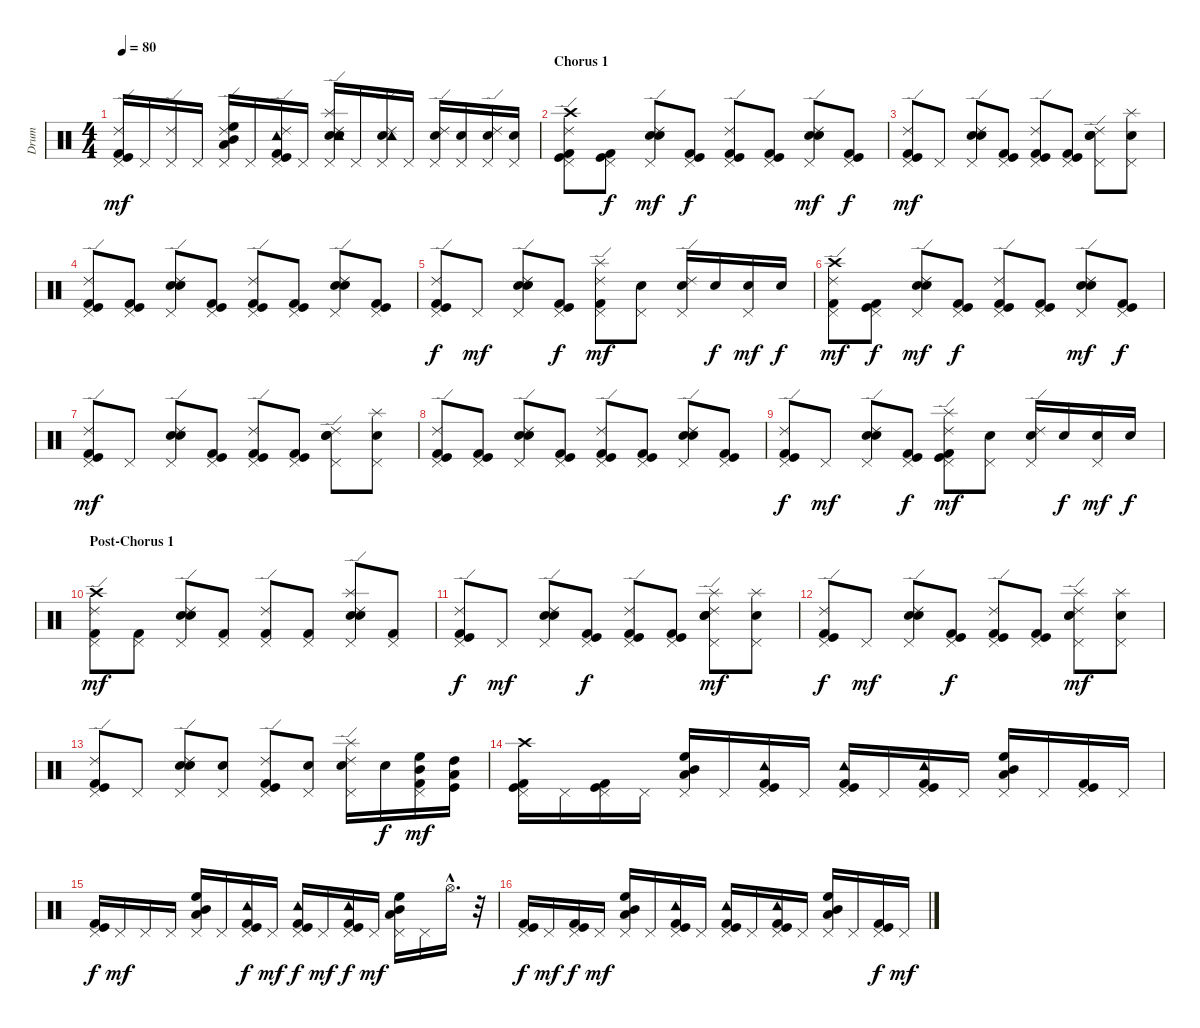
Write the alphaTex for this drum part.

\track ("Drum" "Drum") {instrument percussion}
\staff {score}
\articulation defaults
\ts (4 4)
\tempo 80
\clef neutral
\ks c
("Pedal Hi-Hat (hit)" "Ride (edge) 2" "Kick (hit)" "Kick (hit) 2").16{dy mf} "Pedal Hi-Hat (hit)".16 ("Pedal Hi-Hat (hit)" "Ride (edge) 2").16 "Pedal Hi-Hat (hit)".16 ("Pedal Hi-Hat (hit)" "Ride (edge) 2" "High Floor Tom (hit)" "Mid Tom (hit)" "Low Tom (hit)").16 "Pedal Hi-Hat (hit)".16 ("Pedal Hi-Hat (hit)" "Ride (edge) 2" "Tambourine (hit)" "Kick (hit)" "Kick (hit) 2").16 "Pedal Hi-Hat (hit)".16 ("Pedal Hi-Hat (hit)" "Ride (edge) 2" "Snare (hit) 2" "Splash (hit)" "Tambourine (hit)" "Electric Snare (hit)").16 "Pedal Hi-Hat (hit)".16 ("Pedal Hi-Hat (hit)" "Ride (edge) 2" "Snare (hit) 2" "Tambourine (hit)").16 "Pedal Hi-Hat (hit)".16 ("Pedal Hi-Hat (hit)" "Ride (edge) 2" "Snare (hit) 2").16 ("Pedal Hi-Hat (hit)" "Snare (hit) 2").16 ("Pedal Hi-Hat (hit)" "Ride (edge) 2" "Snare (hit) 2").16 ("Pedal Hi-Hat (hit)" "Snare (hit) 2").16 |
\section ("" "Chorus 1")
("Pedal Hi-Hat (hit)" "Ride (edge) 2" "Crash high (hit)" "Kick (hit)" "Kick (hit) 2").8 ("Pedal Hi-Hat (hit)" "Kick (hit)" "Kick (hit) 2").8{dy f} ("Pedal Hi-Hat (hit)" "Ride (edge) 2" "Snare (hit) 2" "Electric Snare (hit)").8{dy mf} ("Pedal Hi-Hat (hit)" "Kick (hit)" "Kick (hit) 2").8{dy f} ("Pedal Hi-Hat (hit)" "Ride (edge) 2" "Kick (hit)" "Kick (hit) 2").8 ("Pedal Hi-Hat (hit)" "Kick (hit)" "Kick (hit) 2").8 ("Pedal Hi-Hat (hit)" "Ride (edge) 2" "Snare (hit) 2" "Electric Snare (hit)").8{dy mf} ("Pedal Hi-Hat (hit)" "Kick (hit)" "Kick (hit) 2").8{dy f} |
("Pedal Hi-Hat (hit)" "Ride (edge) 2" "Kick (hit)" "Kick (hit) 2").8{dy mf} "Pedal Hi-Hat (hit)".8 ("Pedal Hi-Hat (hit)" "Ride (edge) 2" "Snare (hit) 2" "Electric Snare (hit)").8 ("Pedal Hi-Hat (hit)" "Kick (hit)" "Kick (hit) 2").8 ("Pedal Hi-Hat (hit)" "Ride (edge) 2" "Kick (hit)" "Kick (hit) 2").8 ("Pedal Hi-Hat (hit)" "Kick (hit)" "Kick (hit) 2").8 ("Pedal Hi-Hat (hit)" "Ride (edge) 2" "Snare (hit) 2" "Electric Snare (hit)").8 ("Pedal Hi-Hat (hit)" "Splash (hit)" "Snare (hit) 2").8 |
("Pedal Hi-Hat (hit)" "Ride (edge) 2" "Kick (hit)" "Kick (hit) 2").8 ("Pedal Hi-Hat (hit)" "Kick (hit)" "Kick (hit) 2").8 ("Pedal Hi-Hat (hit)" "Ride (edge) 2" "Snare (hit) 2" "Electric Snare (hit)").8 ("Pedal Hi-Hat (hit)" "Kick (hit)" "Kick (hit) 2").8 ("Pedal Hi-Hat (hit)" "Ride (edge) 2" "Kick (hit)" "Kick (hit) 2").8 ("Pedal Hi-Hat (hit)" "Kick (hit)" "Kick (hit) 2").8 ("Pedal Hi-Hat (hit)" "Ride (edge) 2" "Snare (hit) 2" "Electric Snare (hit)").8 ("Pedal Hi-Hat (hit)" "Kick (hit)" "Kick (hit) 2").8 |
("Pedal Hi-Hat (hit)" "Ride (edge) 2" "Kick (hit)" "Kick (hit) 2").8{dy f} "Pedal Hi-Hat (hit)".8{dy mf} ("Pedal Hi-Hat (hit)" "Ride (edge) 2" "Snare (hit) 2" "Electric Snare (hit)").8 ("Pedal Hi-Hat (hit)" "Kick (hit)" "Kick (hit) 2").8{dy f} ("Pedal Hi-Hat (hit)" "Ride (edge) 2" "Splash (hit)" "Kick (hit) 2").8{dy mf} ("Pedal Hi-Hat (hit)" "Snare (hit) 2").8 ("Pedal Hi-Hat (hit)" "Ride (edge) 2" "Snare (hit) 2").16 "Snare (hit) 2".16{dy f} ("Pedal Hi-Hat (hit)" "Snare (hit) 2").16{dy mf} "Snare (hit) 2".16{dy f} |
("Pedal Hi-Hat (hit)" "Ride (edge) 2" "Crash high (hit)" "Kick (hit) 2").8{dy mf} ("Pedal Hi-Hat (hit)" "Kick (hit)" "Kick (hit) 2").8{dy f} ("Pedal Hi-Hat (hit)" "Ride (edge) 2" "Snare (hit) 2" "Electric Snare (hit)").8{dy mf} ("Pedal Hi-Hat (hit)" "Kick (hit)" "Kick (hit) 2").8{dy f} ("Pedal Hi-Hat (hit)" "Ride (edge) 2" "Kick (hit)" "Kick (hit) 2").8 ("Pedal Hi-Hat (hit)" "Kick (hit)" "Kick (hit) 2").8 ("Pedal Hi-Hat (hit)" "Ride (edge) 2" "Snare (hit) 2" "Electric Snare (hit)").8{dy mf} ("Pedal Hi-Hat (hit)" "Kick (hit)" "Kick (hit) 2").8{dy f} |
("Pedal Hi-Hat (hit)" "Ride (edge) 2" "Kick (hit)" "Kick (hit) 2").8{dy mf} "Pedal Hi-Hat (hit)".8 ("Pedal Hi-Hat (hit)" "Ride (edge) 2" "Snare (hit) 2" "Electric Snare (hit)").8 ("Pedal Hi-Hat (hit)" "Kick (hit)" "Kick (hit) 2").8 ("Pedal Hi-Hat (hit)" "Ride (edge) 2" "Kick (hit)" "Kick (hit) 2").8 ("Pedal Hi-Hat (hit)" "Kick (hit)" "Kick (hit) 2").8 ("Pedal Hi-Hat (hit)" "Ride (edge) 2" "Snare (hit) 2" "Electric Snare (hit)").8 ("Pedal Hi-Hat (hit)" "Splash (hit)" "Snare (hit) 2").8 |
("Pedal Hi-Hat (hit)" "Ride (edge) 2" "Kick (hit)" "Kick (hit) 2").8 ("Pedal Hi-Hat (hit)" "Kick (hit)" "Kick (hit) 2").8 ("Pedal Hi-Hat (hit)" "Ride (edge) 2" "Snare (hit) 2" "Electric Snare (hit)").8 ("Pedal Hi-Hat (hit)" "Kick (hit)" "Kick (hit) 2").8 ("Pedal Hi-Hat (hit)" "Ride (edge) 2" "Kick (hit)" "Kick (hit) 2").8 ("Pedal Hi-Hat (hit)" "Kick (hit)" "Kick (hit) 2").8 ("Pedal Hi-Hat (hit)" "Ride (edge) 2" "Snare (hit) 2" "Electric Snare (hit)").8 ("Pedal Hi-Hat (hit)" "Kick (hit)" "Kick (hit) 2").8 |
("Pedal Hi-Hat (hit)" "Ride (edge) 2" "Kick (hit)" "Kick (hit) 2").8{dy f} "Pedal Hi-Hat (hit)".8{dy mf} ("Pedal Hi-Hat (hit)" "Ride (edge) 2" "Snare (hit) 2" "Electric Snare (hit)").8 ("Pedal Hi-Hat (hit)" "Kick (hit)" "Kick (hit) 2").8{dy f} ("Pedal Hi-Hat (hit)" "Ride (edge) 2" "Splash (hit)" "Kick (hit)" "Kick (hit) 2").8{dy mf} ("Pedal Hi-Hat (hit)" "Snare (hit) 2").8 ("Pedal Hi-Hat (hit)" "Ride (edge) 2" "Snare (hit) 2").16 "Snare (hit) 2".16{dy f} ("Pedal Hi-Hat (hit)" "Snare (hit) 2").16{dy mf} "Snare (hit) 2".16{dy f} |
\section ("" "Post-Chorus 1")
("Pedal Hi-Hat (hit)" "Ride (edge) 2" "Crash high (hit)" "Kick (hit) 2").8{dy mf} ("Pedal Hi-Hat (hit)" "Kick (hit) 2").8 ("Pedal Hi-Hat (hit)" "Ride (edge) 2" "Snare (hit) 2" "Electric Snare (hit)").8 ("Pedal Hi-Hat (hit)" "Kick (hit) 2").8 ("Pedal Hi-Hat (hit)" "Ride (edge) 2" "Kick (hit) 2").8 ("Pedal Hi-Hat (hit)" "Kick (hit) 2").8 ("Pedal Hi-Hat (hit)" "Ride (edge) 2" "Snare (hit) 2" "Electric Snare (hit)" "Splash (hit)").8 ("Pedal Hi-Hat (hit)" "Kick (hit) 2").8 |
("Pedal Hi-Hat (hit)" "Ride (edge) 2" "Kick (hit)" "Kick (hit) 2").8{dy f} "Pedal Hi-Hat (hit)".8{dy mf} ("Pedal Hi-Hat (hit)" "Ride (edge) 2" "Snare (hit) 2" "Electric Snare (hit)").8 ("Pedal Hi-Hat (hit)" "Kick (hit)" "Kick (hit) 2").8{dy f} ("Pedal Hi-Hat (hit)" "Ride (edge) 2" "Kick (hit)" "Kick (hit) 2").8 ("Pedal Hi-Hat (hit)" "Kick (hit)" "Kick (hit) 2").8 ("Pedal Hi-Hat (hit)" "Ride (edge) 2" "Snare (hit) 2" "Electric Snare (hit)" "Splash (hit)").8{dy mf} ("Pedal Hi-Hat (hit)" "Snare (hit) 2" "Splash (hit)").8 |
("Pedal Hi-Hat (hit)" "Ride (edge) 2" "Kick (hit)" "Kick (hit) 2").8{dy f} "Pedal Hi-Hat (hit)".8{dy mf} ("Pedal Hi-Hat (hit)" "Ride (edge) 2" "Electric Snare (hit)" "Snare (hit) 2").8 ("Pedal Hi-Hat (hit)" "Kick (hit)" "Kick (hit) 2").8{dy f} ("Pedal Hi-Hat (hit)" "Ride (edge) 2" "Kick (hit)" "Kick (hit) 2").8 ("Pedal Hi-Hat (hit)" "Kick (hit)" "Kick (hit) 2").8 ("Pedal Hi-Hat (hit)" "Ride (edge) 2" "Snare (hit) 2" "Electric Snare (hit)" "Splash (hit)").8{dy mf} ("Pedal Hi-Hat (hit)" "Snare (hit) 2" "Splash (hit)").8 |
("Pedal Hi-Hat (hit)" "Ride (edge) 2" "Kick (hit)" "Kick (hit) 2").8 "Pedal Hi-Hat (hit)".8 ("Pedal Hi-Hat (hit)" "Ride (edge) 2" "Snare (hit) 2" "Electric Snare (hit)").8 ("Pedal Hi-Hat (hit)" "Snare (hit) 2").8 ("Pedal Hi-Hat (hit)" "Ride (edge) 2" "Kick (hit)" "Kick (hit) 2").8 ("Pedal Hi-Hat (hit)" "Snare (hit) 2").8 ("Pedal Hi-Hat (hit)" "Ride (edge) 2" "Snare (hit) 2" "Splash (hit)").16 "Snare (hit) 2".16{dy f} ("Pedal Hi-Hat (hit)" "High Floor Tom (hit)" "Mid Tom (hit)" "Kick (hit) 2").16{dy mf} ("High Tom (hit)" "Low Tom (hit)" "Kick (hit)").16 |
("Pedal Hi-Hat (hit)" "Crash high (hit)" "Kick (hit)" "Kick (hit) 2").16 "Pedal Hi-Hat (hit)".16 ("Pedal Hi-Hat (hit)" "Kick (hit)" "Kick (hit) 2").16 "Pedal Hi-Hat (hit)".16 ("Pedal Hi-Hat (hit)" "High Floor Tom (hit)" "Mid Tom (hit)" "Low Tom (hit)").16 "Pedal Hi-Hat (hit)".16 ("Pedal Hi-Hat (hit)" "Tambourine (hit)" "Kick (hit)" "Kick (hit) 2").16 "Pedal Hi-Hat (hit)".16 ("Pedal Hi-Hat (hit)" "Tambourine (hit)" "Kick (hit)" "Kick (hit) 2").16 "Pedal Hi-Hat (hit)".16 ("Pedal Hi-Hat (hit)" "Tambourine (hit)" "Kick (hit)" "Kick (hit) 2").16 "Pedal Hi-Hat (hit)".16 ("Pedal Hi-Hat (hit)" "High Floor Tom (hit)" "Mid Tom (hit)" "Low Tom (hit)").16 "Pedal Hi-Hat (hit)".16 ("Pedal Hi-Hat (hit)" "Kick (hit)" "Kick (hit) 2").16 "Pedal Hi-Hat (hit)".16 |
("Pedal Hi-Hat (hit)" "Kick (hit)" "Kick (hit) 2").16{dy f} "Pedal Hi-Hat (hit)".16{dy mf} "Pedal Hi-Hat (hit)".16 "Pedal Hi-Hat (hit)".16 ("Pedal Hi-Hat (hit)" "High Floor Tom (hit)" "Mid Tom (hit)" "Low Tom (hit)").16 "Pedal Hi-Hat (hit)".16 ("Pedal Hi-Hat (hit)" "Tambourine (hit)" "Kick (hit)" "Kick (hit) 2").16{dy f} "Pedal Hi-Hat (hit)".16{dy mf} ("Pedal Hi-Hat (hit)" "Tambourine (hit)" "Kick (hit)" "Kick (hit) 2").16{dy f} "Pedal Hi-Hat (hit)".16{dy mf} ("Pedal Hi-Hat (hit)" "Tambourine (hit)" "Kick (hit)" "Kick (hit) 2").16{dy f} "Pedal Hi-Hat (hit)".16{dy mf} ("Pedal Hi-Hat (hit)" "High Floor Tom (hit)" "Mid Tom (hit)" "Low Tom (hit)").16 "Pedal Hi-Hat (hit)".16 "Hi-Hat (open)"{hac}.16{d} r.32 |
("Pedal Hi-Hat (hit)" "Kick (hit)" "Kick (hit) 2").16{dy f} "Pedal Hi-Hat (hit)".16{dy mf} ("Pedal Hi-Hat (hit)" "Kick (hit)" "Kick (hit) 2").16{dy f} "Pedal Hi-Hat (hit)".16{dy mf} ("Pedal Hi-Hat (hit)" "Mid Tom (hit)" "High Floor Tom (hit)" "Low Tom (hit)").16 "Pedal Hi-Hat (hit)".16 ("Pedal Hi-Hat (hit)" "Tambourine (hit)" "Kick (hit)" "Kick (hit) 2").16 "Pedal Hi-Hat (hit)".16 ("Pedal Hi-Hat (hit)" "Tambourine (hit)" "Kick (hit)" "Kick (hit) 2").16 "Pedal Hi-Hat (hit)".16 ("Pedal Hi-Hat (hit)" "Tambourine (hit)" "Kick (hit)" "Kick (hit) 2").16 "Pedal Hi-Hat (hit)".16 ("Pedal Hi-Hat (hit)" "High Floor Tom (hit)" "Mid Tom (hit)" "Low Tom (hit)").16 "Pedal Hi-Hat (hit)".16 ("Pedal Hi-Hat (hit)" "Kick (hit)" "Kick (hit) 2").16{dy f} "Pedal Hi-Hat (hit)".16{dy mf}
